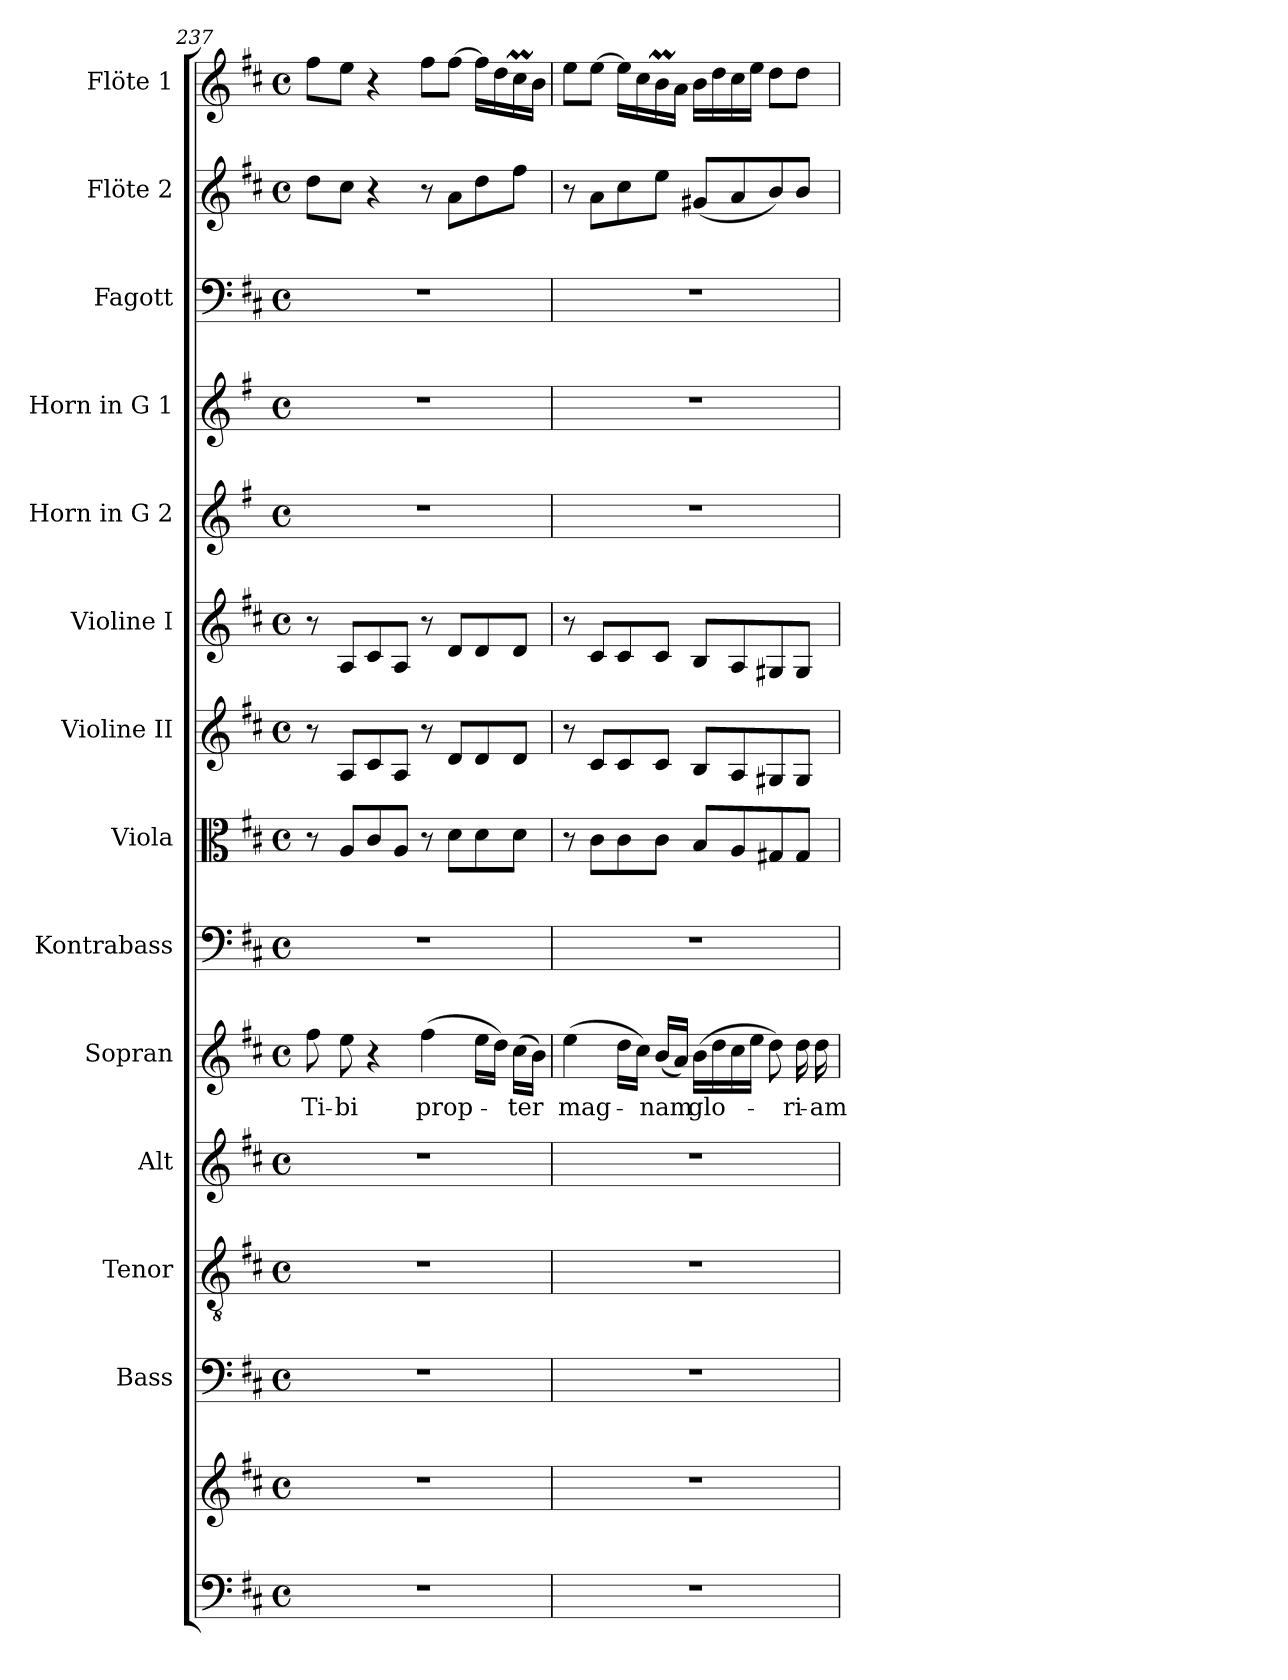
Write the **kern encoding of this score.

**kern	**kern	**kern	**kern	**kern	**kern	**text	**kern	**kern	**kern	**kern	**kern	**kern	**kern	**kern	**kern
*part14	*part14	*part13	*part12	*part11	*part10	*part10	*part9	*part8	*part7	*part6	*part5	*part4	*part3	*part2	*part1
*staff15	*staff14	*staff13	*staff12	*staff11	*staff10	*staff10	*staff9	*staff8	*staff7	*staff6	*staff5	*staff4	*staff3	*staff2	*staff1
*	*	*I"Bass	*I"Tenor	*I"Alt	*I"Sopran	*	*I"Kontrabass	*I"Viola	*I"Violine II	*I"Violine I	*I"Horn in G 2	*I"Horn in G 1	*I"Fagott	*I"Flöte 2	*I"Flöte 1
*	*	*I'B.	*I'T.	*I'A.	*I'S.	*	*I'Kb.	*I'Vla.	*I'Vl. II	*I'Vl. I	*	*	*I'Fg.	*I'Fl. 2	*I'Fl. 1
*clefF4	*clefG2	*clefF4	*clefGv2	*clefG2	*clefG2	*	*clefF4	*clefC3	*clefG2	*clefG2	*clefG2	*clefG2	*clefF4	*clefG2	*clefG2
*	*	*	*	*	*	*	*ITrd7c12	*	*	*	*ITrd3c5	*ITrd3c5	*	*	*
*k[f#c#]	*k[f#c#]	*k[f#c#]	*k[f#c#]	*k[f#c#]	*k[f#c#]	*	*k[f#c#]	*k[f#c#]	*k[f#c#]	*k[f#c#]	*k[f#c#]	*k[f#c#]	*k[f#c#]	*k[f#c#]	*k[f#c#]
*D:	*D:	*D:	*D:	*D:	*D:	*	*D:	*D:	*D:	*D:	*D:	*D:	*D:	*D:	*D:
*M4/4	*M4/4	*M4/4	*M4/4	*M4/4	*M4/4	*	*M4/4	*M4/4	*M4/4	*M4/4	*M4/4	*M4/4	*M4/4	*M4/4	*M4/4
*met(c)	*met(c)	*met(c)	*met(c)	*met(c)	*met(c)	*	*met(c)	*met(c)	*met(c)	*met(c)	*met(c)	*met(c)	*met(c)	*met(c)	*met(c)
=237	=237	=237	=237	=237	=237	=237	=237	=237	=237	=237	=237	=237	=237	=237	=237
!	!	!	!	!	!	!LO:LY:b	!	!	!	!	!	!	!	!	!
1r	1r	1r	1r	1r	8ff#\	Ti-	1r	8r	8r	8r	1r	1r	1r	8dd\L	8ff#\L
!	!	!	!	!	!	!LO:LY:b	!	!	!	!	!	!	!	!	!
.	.	.	.	.	8ee\	-bi	.	8A/L	8A/L	8A/L	.	.	.	8cc#\J	8ee\J
.	.	.	.	.	4r	.	.	8c#/	8c#/	8c#/	.	.	.	4r	4r
.	.	.	.	.	.	.	.	8A/J	8A/J	8A/J	.	.	.	.	.
!	!	!	!	!	!	!LO:LY:b	!	!	!	!	!	!	!	!	!
.	.	.	.	.	(>4ff#\	prop-	.	8r	8r	8r	.	.	.	8r	8ff#\L
.	.	.	.	.	.	.	.	8d\L	8d/L	8d/L	.	.	.	8a\L	[8ff#\J
.	.	.	.	.	16ee\LL	.	.	8d\	8d/	8d/	.	.	.	8dd\	16ff#\LL]
.	.	.	.	.	16dd\JJ)	.	.	.	.	.	.	.	.	.	16dd\
!	!	!	!	!	!	!LO:LY:b	!	!	!	!	!	!	!	!	!
.	.	.	.	.	(>16cc#\LL	-ter	.	8d\J	8d/J	8d/J	.	.	.	8ff#\J	16cc#m\
.	.	.	.	.	16b\JJ)	.	.	.	.	.	.	.	.	.	16b\JJ
!!LO:PB:g=z
=238	=238	=238	=238	=238	=238	=238	=238	=238	=238	=238	=238	=238	=238	=238	=238
!	!	!	!	!	!	!LO:LY:b	!	!	!	!	!	!	!	!	!
1r	1r	1r	1r	1r	(>4ee\	mag-	1r	8r	8r	8r	1r	1r	1r	8r	8ee\L
.	.	.	.	.	.	.	.	8c#\L	8c#/L	8c#/L	.	.	.	8a\L	[8ee\J
.	.	.	.	.	16dd\LL	.	.	8c#\	8c#/	8c#/	.	.	.	8cc#\	16ee\LL]
.	.	.	.	.	16cc#\JJ)	.	.	.	.	.	.	.	.	.	16cc#\
!	!	!	!	!	!	!LO:LY:b	!	!	!	!	!	!	!	!	!
.	.	.	.	.	(<16b/LL	-nam	.	8c#\J	8c#/J	8c#/J	.	.	.	8ee\J	16bM\
.	.	.	.	.	16a/JJ)	.	.	.	.	.	.	.	.	.	16a\JJ
!	!	!	!	!	!	!LO:LY:b	!	!	!	!	!	!	!	!	!
.	.	.	.	.	(>16b\LL	glo-	.	8B/L	8B/L	8B/L	.	.	.	(<8g#X/L	16b\LL
.	.	.	.	.	16dd\	.	.	.	.	.	.	.	.	.	16dd\
.	.	.	.	.	16cc#\	.	.	8A/	8A/	8A/	.	.	.	8a/	16cc#\
.	.	.	.	.	16ee\JJ	.	.	.	.	.	.	.	.	.	16ee\JJ
.	.	.	.	.	8dd\)	.	.	8G#X/	8G#X/	8G#X/	.	.	.	8b/)	8dd\L
!	!	!	!	!	!	!LO:LY:b	!	!	!	!	!	!	!	!	!
.	.	.	.	.	16dd\	-ri-	.	8G#/J	8G#/J	8G#/J	.	.	.	8b/J	8dd\J
!	!	!	!	!	!	!LO:LY:b	!	!	!	!	!	!	!	!	!
.	.	.	.	.	16dd\	-am	.	.	.	.	.	.	.	.	.
=	=	=	=	=	=	=	=	=	=	=	=	=	=	=	=
*-	*-	*-	*-	*-	*-	*-	*-	*-	*-	*-	*-	*-	*-	*-	*-
